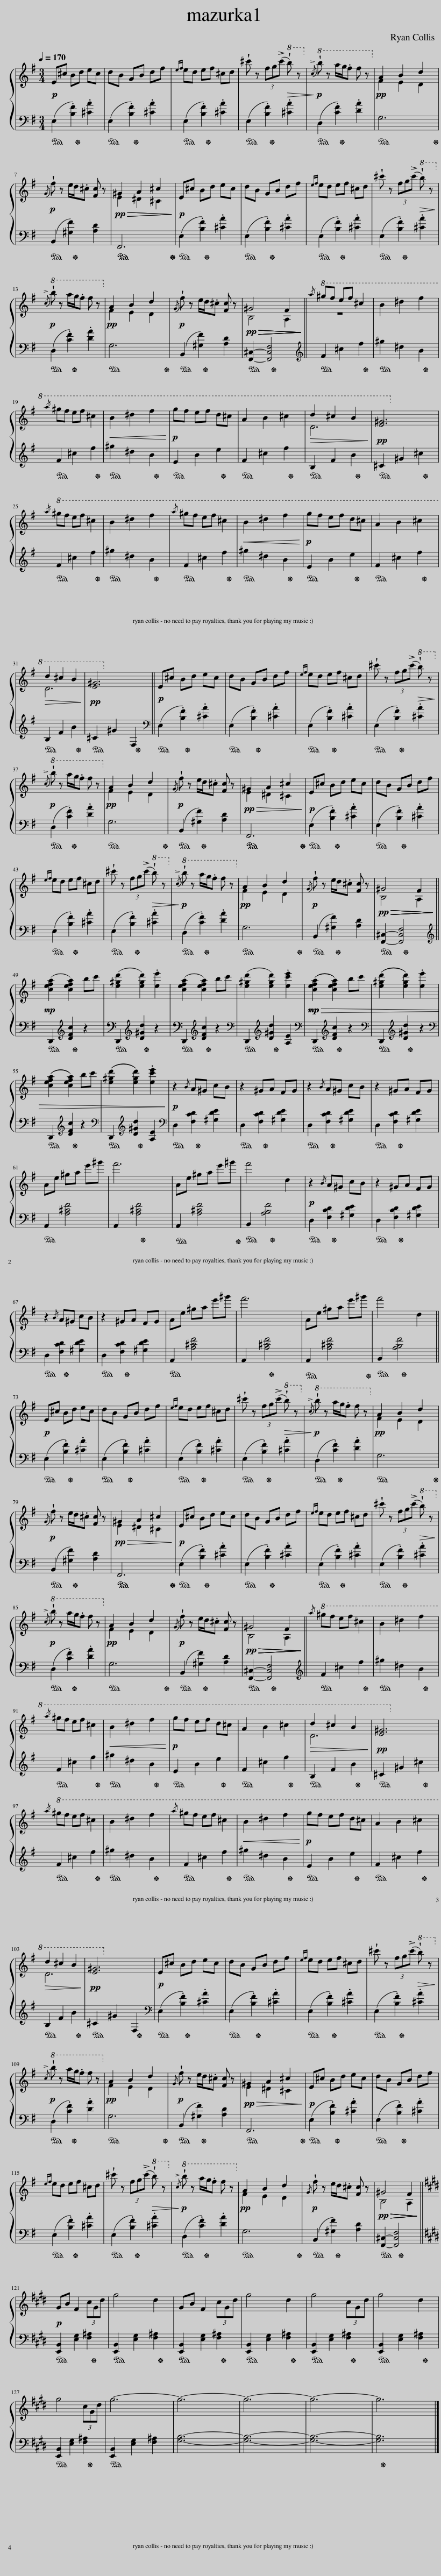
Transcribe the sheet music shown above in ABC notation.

X:1
%%score { ( 1 3 ) | 2 }
L:1/8
Q:1/4=170
M:3/4
I:linebreak $
K:G
V:1 treble
V:3 treble
V:2 bass
V:1
!p! E^c Bd ec | dB GB df |{ef} ed ef ^cd | !wedge!^c' z (3fg(!>!c'!8va(!!>(! !wedge!b') z!8va)!!>)! |!p!!8va(!{/!>!c'} !wedge!b' z a'/g'/.f' f' z!8va)! | %5
!pp! A2 B2 d2 |$!p!{/G} !wedge!f z e/d/.^c [Fc] z |!pp!!>(!!>(! ^G2 A2 ^c2!>)!!>)! |!p! E^c Bd ec | dB GB df | %10
{ef} ed ef ^cd | !wedge!^c' z (3fg(!>!c'!8va(!!>(! !wedge!b') z!8va)!!>)! |$!p!!8va(!{/!>!c'} !wedge!b' z a'/g'/.f' f' z!8va)! |!pp! A2 B2 d2 |!p!{/G} !wedge!f z e/d/.^c [Fc] z | %15
!pp!!>(!!>(!!>(!!>(! ^G4 F2!>)!!>)!!>)!!>)! ||!8va(!{/a'} ^g'f' e'f' ^c'2 | b2 ^d'2 f'2 |${/a'} ^g'f' e'f' ^c'2 |!<(! b2 ^d'2 f'2!<)! | %20
!p! g'f' e'f' d'^c' | a2 b2 ^c'2 |!>(! d'2 ^c'2 b2!>)! |!pp! [e^g]6!8va)! |$!8va(!{/a'} ^g'f' e'f' ^c'2 | %25
 b2 ^d'2 f'2 |{/a'} ^g'f' e'f' ^c'2 |!<(! b2 ^d'2 f'2!<)! |!p! g'f' e'f' d'^c' | a2 b2 ^c'2 |$ %30
!>(! d'2 ^c'2 b2!>)! |!pp! [e^g]6!8va)! ||!p! E^c Bd ec | dB GB df |{ef} ed ef ^cd | %35
 !wedge!^c' z (3fg(!>!c'!8va(!!>(! !wedge!b') z!8va)!!>)! |$!p!!8va(!{/!>!c'} !wedge!b' z a'/g'/.f' f' z!8va)! |!pp! A2 B2 d2 |!p!{/G} !wedge!f z e/d/.^c [Fc] z |!pp!!>(! ^G2 A2 ^c2!>)! | %40
!p! E^c Bd ec | dB GB df |${ef} ed ef ^cd | !wedge!^c' z (3fg(!>!c'!8va(!!>(! !wedge!b') z!8va)!!>)! |!p!!8va(!{/!>!c'} !wedge!b' z a'/g'/.f' f' z!8va)! | %45
!pp! A2 B2 d2 |!p!{/G} !wedge!f z e/d/.^c [Fc] z |!pp!!>(!!>(!!>(!!>(! ^G4 F2!>)!!>)!!>)!!>)! ||$!mp! ([cefa]2 [cefa]2) bc' | ([e^gd']2 [egd']2) .[ee']2 | %50
 ([cefa]2 [cefa]2) bc' | ([e^gd']2 [egd']2) .[ec'e']2 |!mp!!mp!!>(! (([cefa]2 [cefa]2)) bc' | (([e^gd']2 [egd']2)) .[ee']2 |$ (([cefa]2 [cefa]2)) bc' | %55
 (([e^gd']2 [egd']2)) .[ec'e']2!>)! |!p! z2{/B} A^G cB | z2 ^GA FG | z2{/B} A^G cB | z2 ^GA FG |$ %60
 Ae ^ga e'^g' | f'6 | Ae ^ga e'^g' | f'4 d2 |!p! z2{/B} A^G cB | %65
 z2 ^GA FG |$ z2{/B} A^G cB | z2 ^GA FG | Ae ^ga e'^g' | f'6 | %70
 Ae ^ga e'^g' | f'4 d2 ||$!p! E^c Bd ec | dB GB df |{ef} ed ef ^cd | %75
 !wedge!^c' z (3fg(!>!c'!8va(!!>(! !wedge!b') z!8va)!!>)! |!p!!8va(!{/!>!c'} !wedge!b' z a'/g'/.f' f' z!8va)! |!pp! A2 B2 d2 |$!p!{/G} !wedge!f z e/d/.^c [Fc] z |!pp!!>(! ^G2 A2 ^c2!>)! | %80
!p! E^c Bd ec | dB GB df |{ef} ed ef ^cd | !wedge!^c' z (3fg(!>!c'!8va(!!>(! !wedge!b') z!8va)!!>)! |$!p!!8va(!{/!>!c'} !wedge!b' z a'/g'/.f' f' z!8va)! | %85
!pp! A2 B2 d2 |!p!{/G} !wedge!f z e/d/.^c [Fc] z |!pp!!>(!!>(!!>(!!>(! ^G4 F2!>)!!>)!!>)!!>)! ||!8va(!{/a'} ^g'f' e'f' ^c'2 | b2 ^d'2 f'2 |$ %90
{/a'} ^g'f' e'f' ^c'2 |!<(! b2 ^d'2 f'2!<)! |!p! g'f' e'f' d'^c' | a2 b2 ^c'2 |!>(! d'2 ^c'2 b2!>)! | %95
!pp! [e^g]6!8va)! |$!8va(!{/a'} ^g'f' e'f' ^c'2 | b2 ^d'2 f'2 |{/a'} ^g'f' e'f' ^c'2 |!<(! b2 ^d'2 f'2!<)! | %100
!p! g'f' e'f' d'^c' | a2 b2 ^c'2 |$!>(! d'2 ^c'2 b2!>)! |!pp! [e^g]6!8va)! |!p! E^c Bd ec | %105
 dB GB df |{ef} ed ef ^cd | !wedge!^c' z (3fg(!>!c'!8va(!!>(! !wedge!b') z!8va)!!>)! |$!p!!8va(!{/!>!c'} !wedge!b' z a'/g'/.f' f' z!8va)! |!pp! A2 B2 d2 | %110
!p!{/G} !wedge!f z e/d/.^c [Fc] z |!pp!!>(! ^G2 A2 ^c2!>)! |!p! E^c Bd ec | dB GB df |${ef} ed ef ^cd | %115
 !wedge!^c' z (3fg(!>!c'!8va(!!>(! !wedge!b') z!8va)!!>)! |!p!!8va(!{/!>!c'} !wedge!b' z a'/g'/.f' f' z!8va)! |!pp! A2 B2 d2 |!p!{/G} !wedge!f z e/d/.^c [Fc] z |!pp!!>(!!>(!!>(!!>(! ^G4 F2!>)!!>)!!>)!!>)! ||$ %120
[K:E]!p! GB F2 (3cGd | g4 d2 | GB F2 (3cGd | g4 d2 | g4 (3cGd | %125
 g4 d2 |$ g4 (3cGd | g6- | g6- | g6- | %130
 g6- | g6 |] %132
V:2
!p!!ped! (E,2 .[B,F]2)!ped-up! .[^CA]2 |!ped! (E,2 .[B,F]2)!ped-up! .[^CA]2 |!ped! (E,2 .[B,F]2)!ped-up! .[^CA]2 |!ped! (E,2 .[B,F]2)!ped-up! .[^CA]2 |!pp!!ped! (D,2 .[CF]2)!ped-up! .[DA]2 | %5
!ped! G,6!ped-up! |$!ped! (B,,2 [^G,F]2)!ped-up! [A,D]2 |!ped! F,,6!ped-up! |!p!!ped! (E,2 .[B,F]2) .[^CA]2!ped-up! |!ped! (E,2 .[B,F]2)!ped-up! .[^CA]2 | %10
!ped! (E,2 .[B,F]2)!ped-up! .[^CA]2 |!ped! (E,2 .[B,F]2)!ped-up! .[^CA]2 |$!pp!!ped! (D,2 .[CF]2)!ped-up! .[DA]2 |!ped! G,6!ped-up! |!ped! (B,,2 [^G,F]2) [A,D]2!ped-up! | %15
!ped! [F,,^C,]2- [F,,C,F,]4!ped-up! ||[K:treble]!pp!!ped! F2 ^c2 f2!ped-up! |!ped! ^g2 ^d2 B2!ped-up! |$!ped! F2 ^c2 f2!ped-up! |!ped! ^g2 ^d2 B2!ped-up! | %20
!pp!!ped! E2 B2 e2!ped-up! |!ped! F2 ^c2 f2!ped-up! |!ped! B,2 F2 B2!ped-up! |!ped! ^C2 ^G2 ^c2!ped-up! |$!pp!!ped! F2 ^c2 f2!ped-up! | %25
!ped! ^g2 ^d2 B2!ped-up! |!ped! F2 ^c2 f2!ped-up! |!ped! ^g2 ^d2 B2!ped-up! |!pp!!ped! E2 B2 e2!ped-up! |!ped! F2 ^c2 f2!ped-up! |$ %30
!ped! B,2 F2 B2!ped-up! |!ped! ^C2 ^G2 F,2!ped-up! ||[K:bass]!p!!ped! (E,2 .[B,F]2) .[^CA]2!ped-up! |!ped! (E,2 .[B,F]2)!ped-up! .[^CA]2 |!ped! (E,2 .[B,F]2)!ped-up! .[^CA]2 | %35
!ped! (E,2 .[B,F]2)!ped-up! .[^CA]2 |$!pp!!ped! (D,2 .[CF]2)!ped-up! .[DA]2 |!ped! G,6!ped-up! |!ped! (B,,2 [^G,F]2) [A,D]2!ped-up! |!ped! F,,6!ped-up! | %40
!p!!ped! (E,2 .[B,F]2) .[^CA]2!ped-up! |!ped! (E,2 .[B,F]2)!ped-up! .[^CA]2 |$!ped! (E,2 .[B,F]2)!ped-up! .[^CA]2 |!ped! (E,2 .[B,F]2)!ped-up! .[^CA]2 |!pp!!ped! (D,2 .[CF]2)!ped-up! .[DA]2 | %45
!ped! G,6!ped-up! |!ped! (B,,2 [^G,F]2) [A,D]2!ped-up! |!ped! [F,,^C,]2- [F,,C,F,]4!ped-up! ||$[K:treble]!p!!ped! D,,2[K:treble] [DFc]2 z2!ped-up! |!ped! D,,2[K:treble] [D^Gd]2!ped-up! z2 | %50
!mp!!ped! D,,2[K:treble] [DFc]2!ped-up! z2 |[K:bass]!ped! D,,2[K:treble] [D^Gd]2!ped-up! [A,E]2 |[K:bass]!p!!ped! D,,2[K:treble] [DFc]2!ped-up! z2 |[K:bass]!ped! D,,2[K:treble] [D^Gd]2!ped-up! z2 |$[K:bass]!mp!!ped! D,,2[K:treble] [DFc]2!ped-up! z2 | %55
[K:bass]!ped! D,,2[K:treble] [D^Gd]2!ped-up! [A,E]2 |[K:bass]!pp!!ped! D,2 [F,CD]2!ped-up! [^G,DE]2 |!ped! D,2 [F,CD]2!ped-up! [^G,DE]2 |!pp!!ped! D,2 [F,CD]2!ped-up! [^G,DE]2 |!ped! D,2 [F,CD]2!ped-up! [^G,DE]2 |$ %60
!ped! A,,2 [A,^CF]4!ped-up! | A,,2 [A,^CF]4 |!ped! A,,2 [A,^CF]4!ped-up! |!ped! B,,2 [A,B,F]4!ped-up! |!pp!!ped! D,2 [F,CD]2 [^G,DE]2!ped-up! | %65
!ped! D,2 [F,CD]2!ped-up! [^G,DE]2 |$!pp!!ped! D,2 [F,CD]2!ped-up! [^G,DE]2 |!ped! D,2 [F,CD]2!ped-up! [^G,DE]2 |!ped! A,,2 [A,^CF]4!ped-up! | A,,2 [A,^CF]4 | %70
!ped! A,,2 [A,^CF]4!ped-up! |!ped! B,,2 [A,B,F]4!ped-up! ||$!p!!ped! (E,2 .[B,F]2) .[^CA]2!ped-up! |!ped! (E,2 .[B,F]2)!ped-up! .[^CA]2 |!ped! (E,2 .[B,F]2)!ped-up! .[^CA]2 | %75
!ped! (E,2 .[B,F]2)!ped-up! .[^CA]2 |!pp!!ped! (D,2 .[CF]2)!ped-up! .[DA]2 |!ped! G,6!ped-up! |$!ped! (B,,2 [^G,F]2) [A,D]2!ped-up! |!ped! F,,6!ped-up! | %80
!p!!ped! (E,2 .[B,F]2) .[^CA]2!ped-up! |!ped! (E,2 .[B,F]2)!ped-up! .[^CA]2 |!ped! (E,2 .[B,F]2)!ped-up! .[^CA]2 |!ped! (E,2 .[B,F]2)!ped-up! .[^CA]2 |$!pp!!ped! (D,2 .[CF]2)!ped-up! .[DA]2 | %85
!ped! G,6!ped-up! |!ped! (B,,2 [^G,F]2) [A,D]2!ped-up! |!ped! [F,,^C,]2- [F,,C,F,]4!ped-up! ||[K:treble]!pp!!ped! F2 ^c2 f2!ped-up! |!ped! ^g2 ^d2 B2!ped-up! |$ %90
!ped! F2 ^c2 f2!ped-up! |!ped! ^g2 ^d2 B2!ped-up! |!pp!!ped! E2 B2 e2!ped-up! |!ped! F2 ^c2 f2!ped-up! |!ped! B,2 F2 B2!ped-up! | %95
!ped! ^C2 ^G2 ^c2!ped-up! |$!pp!!ped! F2 ^c2 f2!ped-up! |!ped! ^g2 ^d2 B2!ped-up! |!ped! F2 ^c2 f2!ped-up! |!ped! ^g2 ^d2 B2!ped-up! | %100
!pp!!ped! E2 B2 e2!ped-up! |!ped! F2 ^c2 f2!ped-up! |$!ped! B,2 F2 B2!ped-up! |!ped! ^C2 ^G2 F,2!ped-up! |[K:bass]!p!!ped! (E,2 .[B,F]2) .[^CA]2!ped-up! | %105
!ped! (E,2 .[B,F]2)!ped-up! .[^CA]2 |!ped! (E,2 .[B,F]2)!ped-up! .[^CA]2 |!ped! (E,2 .[B,F]2)!ped-up! .[^CA]2 |$!pp!!ped! (D,2 .[CF]2)!ped-up! .[DA]2 |!ped! G,6!ped-up! | %110
!ped! (B,,2 [^G,F]2) [A,D]2!ped-up! |!ped! F,,6!ped-up! |!p!!ped! (E,2 .[B,F]2) .[^CA]2!ped-up! |!ped! (E,2 .[B,F]2)!ped-up! .[^CA]2 |$!ped! (E,2 .[B,F]2)!ped-up! .[^CA]2 | %115
!ped! (E,2 .[B,F]2)!ped-up! .[^CA]2 |!pp!!ped! (D,2 .[CF]2)!ped-up! .[DA]2 |!ped! G,6!ped-up! |!ped! (B,,2 [^G,F]2) [A,D]2!ped-up! |!ped! [F,,^C,]2- [F,,C,F,]4!ped-up! ||$ %120
[K:E]!pp!!ped! [E,,B,,]2 [E,G,]2 [F,^A,]2!ped-up! |!ped! [E,,B,,]2 [E,G,]2 [F,^A,]2!ped-up! |!ped! [E,,B,,]2 [E,G,]2 [F,^A,]2!ped-up! |!ped! [E,,B,,]2 [E,G,]2 [F,^A,]2!ped-up! |!ped! [E,,B,,]2 [E,G,]2 [F,^A,]2!ped-up! | %125
!ped! [E,,B,,]2 [E,G,]2 [F,^A,]2!ped-up! |$!ped! [E,,B,,]2 [E,G,]2 [F,^A,]2!ped-up! |!ped! [E,,B,,]2 [E,G,]2 [F,^A,]2!ped-up! | [G,B,]6- | [G,B,]6- | %130
 [G,B,]6- | [G,B,]6 |] %132
V:3
 x6 | x6 | x6 | x4!8va(! x2!8va)! |!8va(! x6!8va)! | %5
 F2 E2 D2 |$ x6 | E2 ^D2 ^C2 | x6 | x6 | %10
 x6 | x4!8va(! x2!8va)! |$!8va(! x6!8va)! | F2 E2 D2 | x6 | %15
 B,4 A,2 ||!8va(! z6 | x6 |$ x6 | x6 | %20
 x6 | x6 | d6 | x6!8va)! |$!8va(! x6 | %25
 x6 | x6 | x6 | x6 | x6 |$ %30
 d6 | x6!8va)! || x6 | x6 | x6 | %35
 x4!8va(! x2!8va)! |$!8va(! x6!8va)! | F2 E2 D2 | x6 | E2 ^D2 ^C2 | %40
 x6 | x6 |$ x6 | x4!8va(! x2!8va)! |!8va(! x6!8va)! | %45
 F2 E2 D2 | x6 | B,4 A,2 ||$ x6 | x6 | %50
 x6 | x6 | x6 | x6 |$ x6 | %55
 x6 | x6 | x6 | x6 | x6 |$ %60
 x6 | x6 | x6 | x6 | x6 | %65
 x6 |$ x6 | x6 | x6 | x6 | %70
 x6 | x6 ||$ x6 | x6 | x6 | %75
 x4!8va(! x2!8va)! |!8va(! x6!8va)! | F2 E2 D2 |$ x6 | E2 ^D2 ^C2 | %80
 x6 | x6 | x6 | x4!8va(! x2!8va)! |$!8va(! x6!8va)! | %85
 F2 E2 D2 | x6 | B,4 A,2 ||!8va(! x6 | x6 |$ %90
 x6 | x6 | x6 | x6 | d6 | %95
 x6!8va)! |$!8va(! x6 | x6 | x6 | x6 | %100
 x6 | x6 |$ d6 | x6!8va)! | x6 | %105
 x6 | x6 | x4!8va(! x2!8va)! |$!8va(! x6!8va)! | F2 E2 D2 | %110
 x6 | E2 ^D2 ^C2 | x6 | x6 |$ x6 | %115
 x4!8va(! x2!8va)! |!8va(! x6!8va)! | F2 E2 D2 | x6 | B,4 A,2 ||$ %120
[K:E] x6 | x6 | x6 | x6 | x6 | %125
 x6 |$ x6 | x6 | x6 | x6 | %130
 x6 | x6 |] %132
